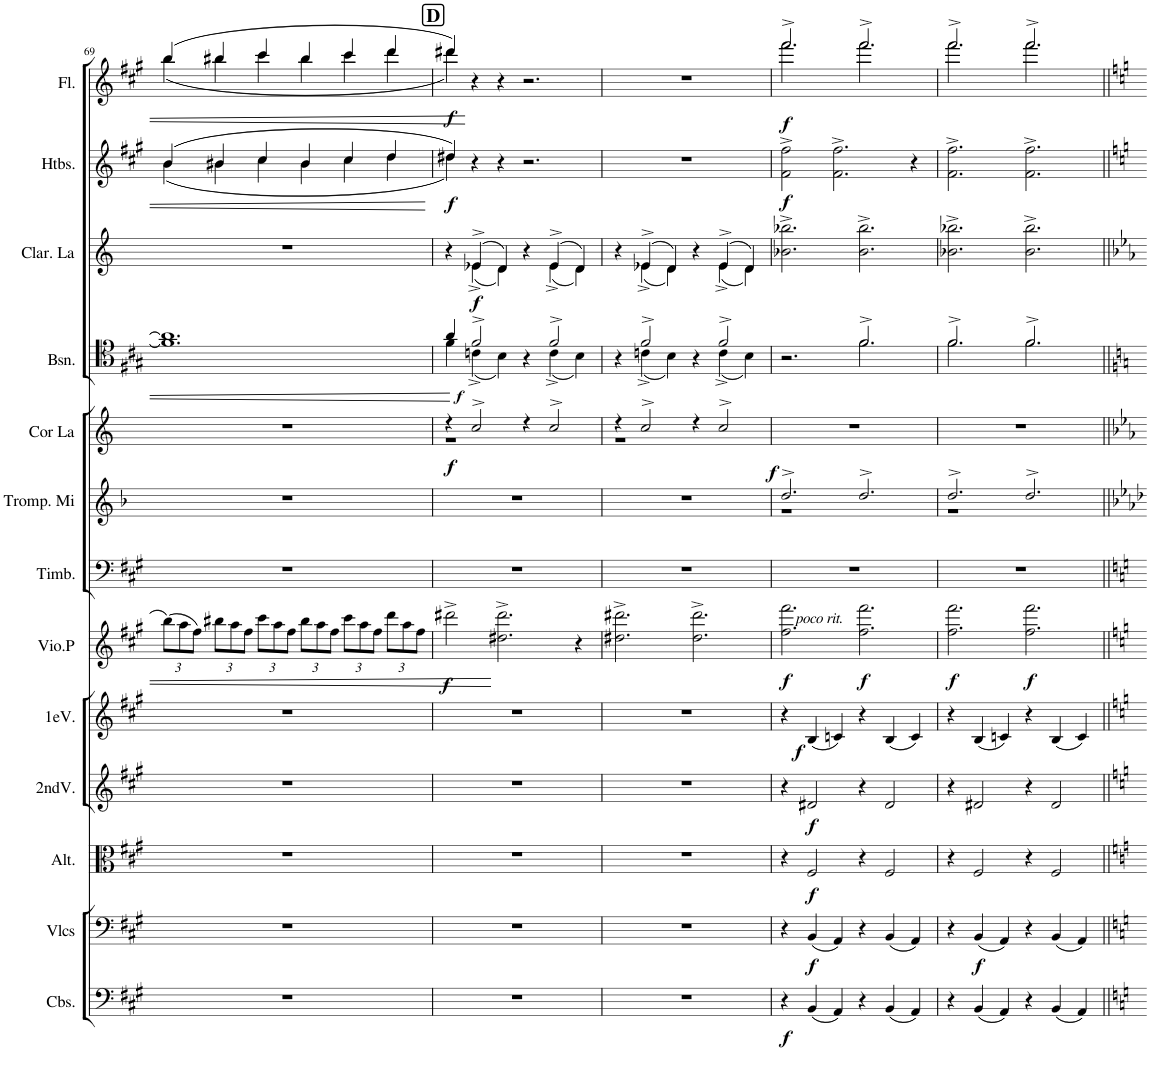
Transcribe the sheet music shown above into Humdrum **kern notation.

**kern	**dynam	**kern	**dynam	**kern	**dynam	**kern	**dynam	**kern	**dynam	**kern	**dynam	**kern	**kern	**dynam	**kern	**dynam	**kern	**dynam	**kern	**dynam	**kern	**dynam	**kern	**dynam
*part13	*part13	*part12	*part12	*part11	*part11	*part10	*part10	*part9	*part9	*part8	*part8	*part7	*part6	*part6	*part5	*part5	*part4	*part4	*part3	*part3	*part2	*part2	*part1	*part1
*staff13	*staff13	*staff12	*staff12	*staff11	*staff11	*staff10	*staff10	*staff9	*staff9	*staff8	*staff8	*staff7	*staff6	*staff6	*staff5	*staff5	*staff4	*staff4	*staff3	*staff3	*staff2	*staff2	*staff1	*staff1
*I"Contrebasses	*	*I"Violoncelles	*	*I"Altos	*	*I"2mesViolons	*	*I"1ers Violons	*	*I"Violon principal.	*	*I"Timbales	*I"Trompettes en Mi	*	*I"2 Cors en La	*	*I"2 Bassons	*	*I"2 Clarinettes en La	*	*I"2 Hautbois	*	*I"2 Flûtes	*
*I'Cbs.	*	*I'Vlcs	*	*I'Alt.	*	*	*	*I'1eV.	*	*I'Vio.P	*	*I'Timb.	*I'Tromp. Mi	*	*I'Cor La	*	*I'Bsn.	*	*I'Clar. La	*	*I'Htbs.	*	*I'Fl.	*
!!LO:PB:g=z
*clefF4	*	*clefF4	*	*clefC3	*	*clefG2	*	*clefG2	*	*clefG2	*	*clefF4	*clefG2	*	*clefF4	*	*clefC4	*	*clefG2	*	*clefG2	*	*clefG2	*
*Trd7c12	*	*	*	*	*	*	*	*	*	*	*	*	*Trd-2c-4	*	*Trd2c3	*	*	*	*Trd2c3	*	*	*	*	*
*k[f#c#g#]	*	*k[f#c#g#]	*	*k[f#c#g#]	*	*k[f#c#g#]	*	*k[f#c#g#]	*	*k[f#c#g#]	*	*k[f#c#g#]	*k[b-]	*	*k[]	*	*k[f#c#g#]	*	*k[]	*	*k[f#c#g#]	*	*k[f#c#g#]	*
*M6/4	*	*M6/4	*	*M6/4	*	*M6/4	*	*M6/4	*	*M6/4	*	*M6/4	*M6/4	*	*M6/4	*	*M6/4	*	*M6/4	*	*M6/4	*	*M6/4	*
*	*	*	*	*	*	*	*	*	*	*Xbrackettup	*	*	*	*	*	*	*	*	*	*	*	*	*	*
=69	=69	=69	=69	=69	=69	=69	=69	=69	=69	=69	=69	=69	=69	=69	=69	=69	=69	=69	=69	=69	=69	=69	=69	=69
*	*	*	*	*	*	*	*	*	*	*	*	*	*	*	*	*	*	*	*	*	*^	*	*^	*
1.r	.	1.r	.	1.r	.	1.r	.	1.r	.	(12bb\L	.	1.r	1.r	.	1.r	.	1.f#] 1.a]	.	1.r	.	(4b/	(4b\	.	(4bb/	(4bb\	.
.	.	.	.	.	.	.	.	.	.	12aa\	.	.	.	.	.	.	.	.	.	.	.	.	.	.	.	.
.	.	.	.	.	.	.	.	.	.	12ff#\J)	.	.	.	.	.	.	.	.	.	.	.	.	.	.	.	.
.	.	.	.	.	.	.	.	.	.	12bb#X\L	.	.	.	.	.	.	.	.	.	.	4b#X/	4b#\	.	4bb#X/	4bb#\	.
.	.	.	.	.	.	.	.	.	.	12aa\	.	.	.	.	.	.	.	.	.	.	.	.	.	.	.	.
.	.	.	.	.	.	.	.	.	.	12ff#\J	.	.	.	.	.	.	.	.	.	.	.	.	.	.	.	.
.	.	.	.	.	.	.	.	.	.	12ccc#\L	.	.	.	.	.	.	.	.	.	.	4cc#/	4cc#\	.	4ccc#/	4ccc#\	.
.	.	.	.	.	.	.	.	.	.	12aa\	.	.	.	.	.	.	.	.	.	.	.	.	.	.	.	.
.	.	.	.	.	.	.	.	.	.	12ff#\J	.	.	.	.	.	.	.	.	.	.	.	.	.	.	.	.
.	.	.	.	.	.	.	.	.	.	12bb#\L	.	.	.	.	.	.	.	.	.	.	4b#/	4b#\	.	4bb#/	4bb#\	.
.	.	.	.	.	.	.	.	.	.	12aa\	.	.	.	.	.	.	.	.	.	.	.	.	.	.	.	.
.	.	.	.	.	.	.	.	.	.	12ff#\J	.	.	.	.	.	.	.	.	.	.	.	.	.	.	.	.
.	.	.	.	.	.	.	.	.	.	12ccc#\L	.	.	.	.	.	.	.	.	.	.	4cc#/	4cc#\	.	4ccc#/	4ccc#\	.
.	.	.	.	.	.	.	.	.	.	12aa\	.	.	.	.	.	.	.	.	.	.	.	.	.	.	.	.
.	.	.	.	.	.	.	.	.	.	12ff#\J	.	.	.	.	.	.	.	.	.	.	.	.	.	.	.	.
.	.	.	.	.	.	.	.	.	.	12ddd\L	.	.	.	.	.	.	.	.	.	.	4dd/	4dd\	.	4ddd/	4ddd\	.
.	.	.	.	.	.	.	.	.	.	12aa\	.	.	.	.	.	.	.	.	.	.	.	.	.	.	.	.
.	.	.	.	.	.	.	.	.	.	12ff#\J	.	.	.	.	.	.	.	.	.	.	.	.	.	.	.	.
!!LO:REH:place=s1:a:B:cj:fs=14:t=D	!!
=70	=70	=70	=70	=70	=70	=70	=70	=70	=70	=70	=70	=70	=70	=70	=70	=70	=70	=70	=70	=70	=70	=70	=70	=70	=70	=70
*	*	*	*	*	*	*	*	*	*	*	*	*	*	*	*^	*	*^	*	*^	*	*	*	*	*	*	*
!	!	!	!	!	!	!	!	!	!	!	!LO:DY:b	!	!	!	!	!	!LO:DY:b	!	!	!	!	!	!	!	!	!LO:DY:b	!	!	!LO:DY:b
1.r	.	1.r	.	1.r	.	1.r	.	1.r	.	2ddd#X^\	f	1.r	1.r	.	4r	1r	f	4a/	4f#\	.	4r	4ryy	.	4dd#X/)	4dd#\)	f	4ddd#X/)	4ddd#\)	f
!	!	!	!	!	!	!	!	!	!	!	!	!	!	!	!	!	!	!	!	!LO:DY:b	!	!	!LO:DY:b	!	!	!	!	!	!
.	.	.	.	.	.	.	.	.	.	.	.	.	.	.	2cc^>/	.	.	2f#^/	(4cn^\	f	(4e-X^/	(4e-^\	f	4r	1ryy	.	4r	1ryy	.
.	.	.	.	.	.	.	.	.	.	2.dd#X\^ 2.ddd#\^	.	.	.	.	.	.	.	.	4B\)	.	4d/)	4d\)	.	4r	.	.	4r	.	.
.	.	.	.	.	.	.	.	.	.	.	.	.	.	.	4r	.	.	4r	4ryy	.	4r	4ryy	.	2.r	.	.	2.r	.	.
.	.	.	.	.	.	.	.	.	.	.	.	.	.	.	2cc^>/	2ryy	.	2f#^/	(4c^\	.	(4e-^/	(4e-^\	.	.	.	.	.	.	.
.	.	.	.	.	.	.	.	.	.	4r	.	.	.	.	.	.	.	.	4B\)	.	4d/)	4d\)	.	.	4ryy	.	.	4ryy	.
*	*	*	*	*	*	*	*	*	*	*	*	*	*	*	*	*	*	*	*	*	*	*	*	*v	*v	*	*	*	*
*	*	*	*	*	*	*	*	*	*	*	*	*	*	*	*	*	*	*	*	*	*	*	*	*	*	*v	*v	*
=71	=71	=71	=71	=71	=71	=71	=71	=71	=71	=71	=71	=71	=71	=71	=71	=71	=71	=71	=71	=71	=71	=71	=71	=71	=71	=71	=71
1.r	.	1.r	.	1.r	.	1.r	.	1.r	.	2.dd#X\^ 2.ddd#X\^	.	1.r	1.r	.	4r	1r	.	4r	4ryy	.	4r	4ryy	.	1.r	.	1.r	.
.	.	.	.	.	.	.	.	.	.	.	.	.	.	.	2cc^>/	.	.	2f#^/	(4cn^\	.	(4e-X^/	(4e-^\	.	.	.	.	.
.	.	.	.	.	.	.	.	.	.	.	.	.	.	.	.	.	.	.	4B\)	.	4d/)	4d\)	.	.	.	.	.
.	.	.	.	.	.	.	.	.	.	2.dd#\^ 2.ddd#\^	.	.	.	.	4r	.	.	4r	4ryy	.	4r	4ryy	.	.	.	.	.
.	.	.	.	.	.	.	.	.	.	.	.	.	.	.	2cc^>/	2ryy	.	2f#^/	(4c^\	.	(4e-^/	(4e-^\	.	.	.	.	.
.	.	.	.	.	.	.	.	.	.	.	.	.	.	.	.	.	.	.	4B\)	.	4d/)	4d\)	.	.	.	.	.
*	*	*	*	*	*	*	*	*	*	*	*	*	*	*	*v	*v	*	*	*	*	*	*	*	*	*	*	*
=72	=72	=72	=72	=72	=72	=72	=72	=72	=72	=72	=72	=72	=72	=72	=72	=72	=72	=72	=72	=72	=72	=72	=72	=72	=72	=72
*	*	*	*	*	*	*	*	*	*	*	*	*	*^	*	*	*	*	*	*	*	*	*	*	*	*^	*
!	!	!	!	!	!	!	!	!	!	!LO:TX:b:i:t=poco rit.	!	!	!	!	!	!	!	!	!	!	!	!	!	!	!	!	!	!
!	!LO:DY:b	!	!	!	!	!	!	!	!	!	!LO:DY:b	!	!	!	!LO:DY:a	!	!	!	!	!	!	!	!LO:DY:a	!	!LO:DY:a	!	!	!
*	*	*	*	*	*	*	*	*	*	*	*	*	*	*	*	*	*	*	*	*	*v	*v	*	*	*	*	*	*
4r	f	4r	.	4r	.	4r	.	4r	.	2.ff#\ 2.fff#\	f	1.r	2.dd^/	1r	f	1.r	.	2.r	2.ryy	.	2.b-X\^ 2.bb-X\^	f	2f#\^ 2ff#\^	f	2.fff#^/	2.fff#\	.
!	!	!	!LO:DY:b	!	!LO:DY:b	!	!LO:DY:b	!	!LO:DY:b	!	!	!	!	!	!	!	!	!	!	!	!	!	!	!	!	!	!
(4BB/	.	(4BB/	f	2F#/	f	2d#X/	f	(4B/	f	.	.	.	.	.	.	.	.	.	.	.	.	.	.	.	.	.	.
4AA/)	.	4AA/)	.	.	.	.	.	4cn/)	.	.	.	.	.	.	.	.	.	.	.	.	.	.	2.f#\^ 2.ff#\^	.	.	.	.
!	!	!	!	!	!	!	!	!	!	!	!LO:DY:b	!	!	!	!	!	!	!	!	!	!	!	!	!	!	!	!
4r	.	4r	.	4r	.	4r	.	4r	.	2.ff#\ 2.fff#\	f	.	2.dd^/	.	.	.	.	2.f#^/	2.f#\	.	2.b-\^ 2.bb-\^	.	.	.	2.fff#^/	2.fff#\	.
(4BB/	.	(4BB/	.	2F#/	.	2d#/	.	(4B/	.	.	.	.	.	2ryy	.	.	.	.	.	.	.	.	.	.	.	.	.
4AA/)	.	4AA/)	.	.	.	.	.	4c/)	.	.	.	.	.	.	.	.	.	.	.	.	.	.	4r	.	.	.	.
=73	=73	=73	=73	=73	=73	=73	=73	=73	=73	=73	=73	=73	=73	=73	=73	=73	=73	=73	=73	=73	=73	=73	=73	=73	=73	=73	=73
!	!	!	!	!	!	!	!	!	!	!	!LO:DY:b	!	!	!	!	!	!	!	!	!	!	!	!	!	!	!	!
4r	.	4r	.	4r	.	4r	.	4r	.	2.ff#\ 2.fff#\	f	1.r	2.dd^/	1r	.	1.r	.	2.f#^/	2.f#\	.	2.b-X\^ 2.bb-X\^	.	2.f#\^ 2.ff#\^	.	2.fff#^/	2.fff#\	.
!	!	!	!LO:DY:b	!	!	!	!	!	!	!	!	!	!	!	!	!	!	!	!	!	!	!	!	!	!	!	!
(4BB/	.	(4BB/	f	2F#/	.	2d#X/	.	(4B/	.	.	.	.	.	.	.	.	.	.	.	.	.	.	.	.	.	.	.
4AA/)	.	4AA/)	.	.	.	.	.	4cn/)	.	.	.	.	.	.	.	.	.	.	.	.	.	.	.	.	.	.	.
!	!	!	!	!	!	!	!	!	!	!	!LO:DY:b	!	!	!	!	!	!	!	!	!	!	!	!	!	!	!	!
4r	.	4r	.	4r	.	4r	.	4r	.	2.ff#\ 2.fff#\	f	.	2.dd^/	.	.	.	.	2.f#^/	2.f#\	.	2.b-\^ 2.bb-\^	.	2.f#\^ 2.ff#\^	.	2.fff#^/	2.fff#\	.
(4BB/	.	(4BB/	.	2F#/	.	2d#/	.	(4B/	.	.	.	.	.	2ryy	.	.	.	.	.	.	.	.	.	.	.	.	.
4AA/)	.	4AA/)	.	.	.	.	.	4c/)	.	.	.	.	.	.	.	.	.	.	.	.	.	.	.	.	.	.	.
*	*	*	*	*	*	*	*	*	*	*	*	*	*v	*v	*	*	*	*v	*v	*	*	*	*	*	*v	*v	*
=||	=||	=||	=||	=||	=||	=||	=||	=||	=||	=||	=||	=||	=||	=||	=||	=||	=||	=||	=||	=||	=||	=||	=||	=||
*-	*-	*-	*-	*-	*-	*-	*-	*-	*-	*-	*-	*-	*-	*-	*-	*-	*-	*-	*-	*-	*-	*-	*-	*-
